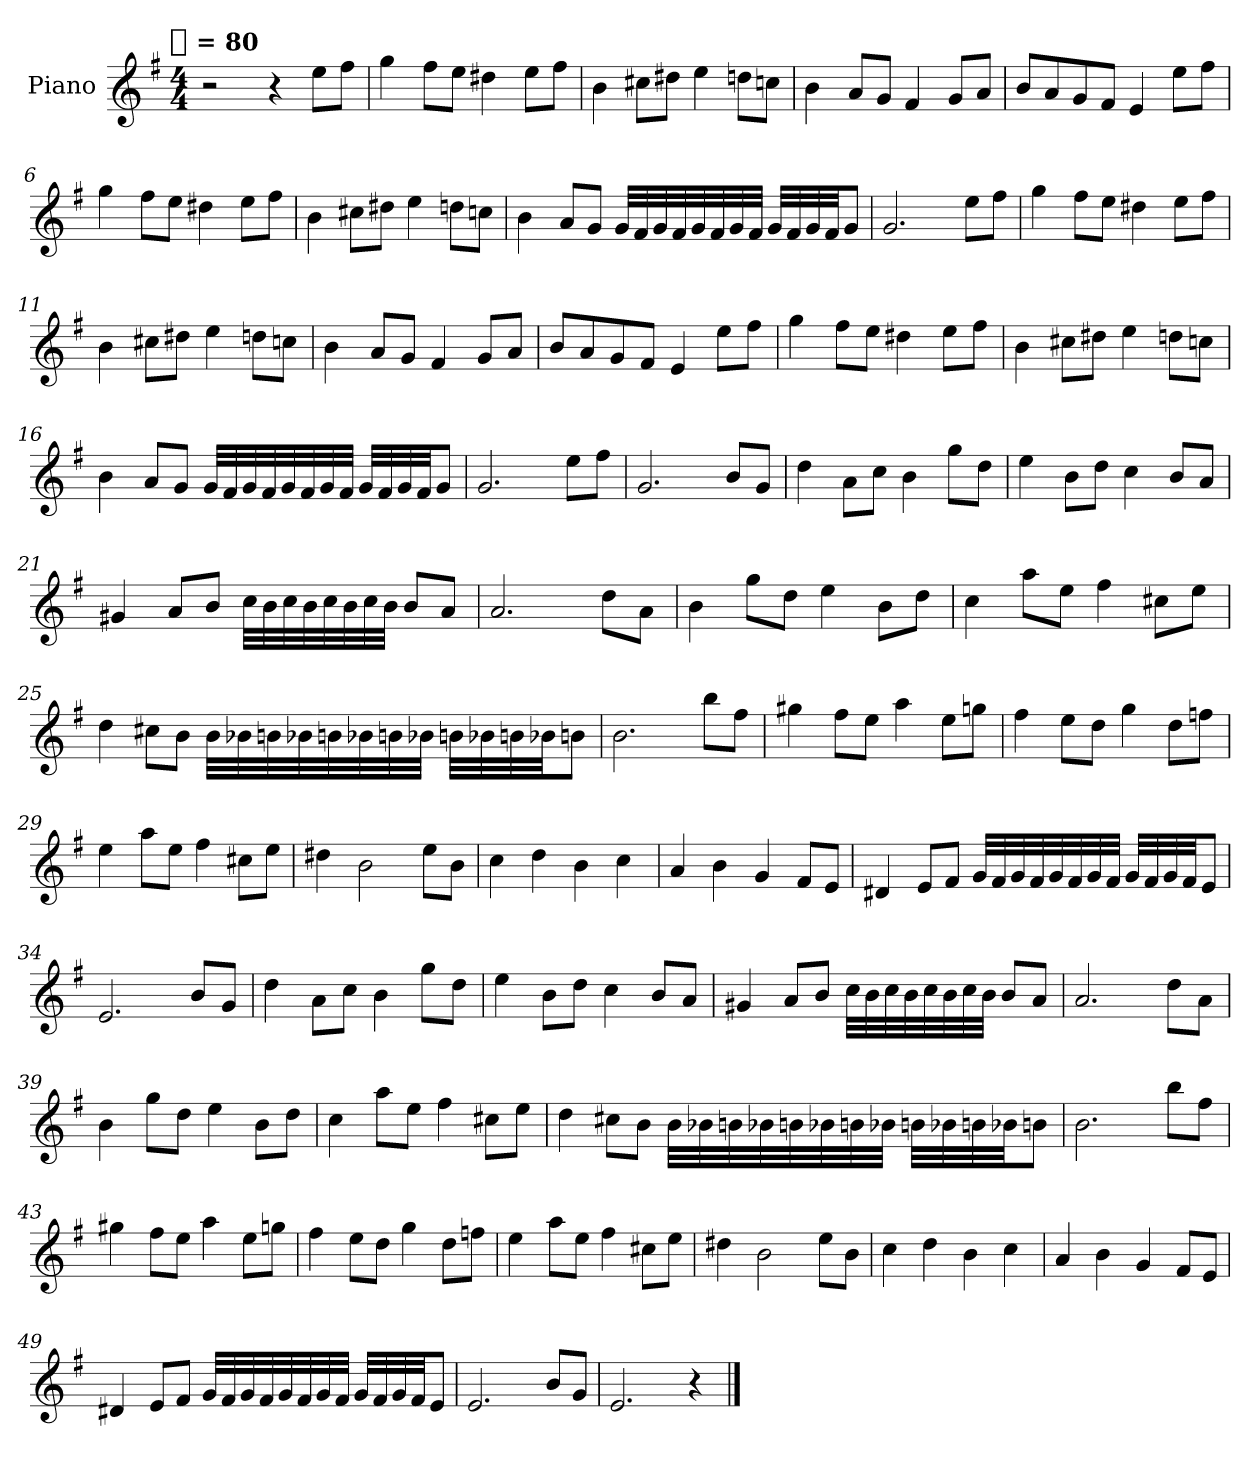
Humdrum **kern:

**kern
*part1
*staff1
*I"Piano
*I'Pia.
*clefG2
*k[f#]
!!LO:TX:omd:t=[quarter] = 80
*M4/4
*MM80
=1
2r
4r
8eeL
8ff#J
=2
4gg
8ff#L
8eeJ
4dd#X
8eeL
8ff#J
=3
4b
8cc#XL
8dd#XJ
4ee
8ddnL
8ccnJ
=4
4b
8aL
8gJ
4f#
8gL
8aJ
=5
8bL
8a
8g
8f#J
4e
8eeL
8ff#J
!!LO:LB:g=z
=6
4gg
8ff#L
8eeJ
4dd#X
8eeL
8ff#J
=7
4b
8cc#XL
8dd#XJ
4ee
8ddnL
8ccnJ
=8
4b
8aL
8gJ
32gLLL
32f#
32g
32f#
32g
32f#
32g
32f#JJJ
32gLLL
32f#
32g
32f#JJ
8gJ
=9
2.g
8eeL
8ff#J
=10
4gg
8ff#L
8eeJ
4dd#X
8eeL
8ff#J
!!LO:LB:g=z
=11
4b
8cc#XL
8dd#XJ
4ee
8ddnL
8ccnJ
=12
4b
8aL
8gJ
4f#
8gL
8aJ
=13
8bL
8a
8g
8f#J
4e
8eeL
8ff#J
=14
4gg
8ff#L
8eeJ
4dd#X
8eeL
8ff#J
=15
4b
8cc#XL
8dd#XJ
4ee
8ddnL
8ccnJ
!!LO:LB:g=z
=16
4b
8aL
8gJ
32gLLL
32f#
32g
32f#
32g
32f#
32g
32f#JJJ
32gLLL
32f#
32g
32f#JJ
8gJ
=17
2.g
8eeL
8ff#J
=18
2.g
8bL
8gJ
=19
4dd
8aL
8ccJ
4b
8ggL
8ddJ
=20
4ee
8bL
8ddJ
4cc
8bL
8aJ
!!LO:LB:g=z
=21
4g#X
8aL
8bJ
32ccLLL
32b
32cc
32b
32cc
32b
32cc
32bJJJ
8bL
8aJ
=22
2.a
8ddL
8aJ
=23
4b
8ggL
8ddJ
4ee
8bL
8ddJ
=24
4cc
8aaL
8eeJ
4ff#
8cc#XL
8eeJ
!!LO:LB:g=z
=25
4dd
8cc#XL
8bJ
32bLLL
32b-X
32bn
32b-X
32bn
32b-X
32bn
32b-XJJJ
32bnLLL
32b-X
32bn
32b-XJJ
8bnJ
=26
2.b
8bbL
8ff#J
=27
4gg#X
8ff#L
8eeJ
4aa
8eeL
8ggnJ
=28
4ff#
8eeL
8ddJ
4gg
8ddL
8ffnJ
!!LO:LB:g=z
=29
4ee
8aaL
8eeJ
4ff#
8cc#XL
8eeJ
=30
4dd#X
2b
8eeL
8bJ
=31
4cc
4dd
4b
4cc
=32
4a
4b
4g
8f#L
8eJ
=33
4d#X
8eL
8f#J
32gLLL
32f#
32g
32f#
32g
32f#
32g
32f#JJJ
32gLLL
32f#
32g
32f#JJ
8eJ
!!LO:LB:g=z
=34
2.e
8bL
8gJ
=35
4dd
8aL
8ccJ
4b
8ggL
8ddJ
=36
4ee
8bL
8ddJ
4cc
8bL
8aJ
=37
4g#X
8aL
8bJ
32ccLLL
32b
32cc
32b
32cc
32b
32cc
32bJJJ
8bL
8aJ
=38
2.a
8ddL
8aJ
=39
4b
8ggL
8ddJ
4ee
8bL
8ddJ
!!LO:LB:g=z
=40
4cc
8aaL
8eeJ
4ff#
8cc#XL
8eeJ
=41
4dd
8cc#XL
8bJ
32bLLL
32b-X
32bn
32b-X
32bn
32b-X
32bn
32b-XJJJ
32bnLLL
32b-X
32bn
32b-XJJ
8bnJ
=42
2.b
8bbL
8ff#J
=43
4gg#X
8ff#L
8eeJ
4aa
8eeL
8ggnJ
!!LO:LB:g=z
=44
4ff#
8eeL
8ddJ
4gg
8ddL
8ffnJ
=45
4ee
8aaL
8eeJ
4ff#
8cc#XL
8eeJ
=46
4dd#X
2b
8eeL
8bJ
=47
4cc
4dd
4b
4cc
=48
4a
4b
4g
8f#L
8eJ
!!LO:LB:g=z
=49
4d#X
8eL
8f#J
32gLLL
32f#
32g
32f#
32g
32f#
32g
32f#JJJ
32gLLL
32f#
32g
32f#JJ
8eJ
=50
2.e
8bL
8gJ
=51
2.e
4r
==
*-
